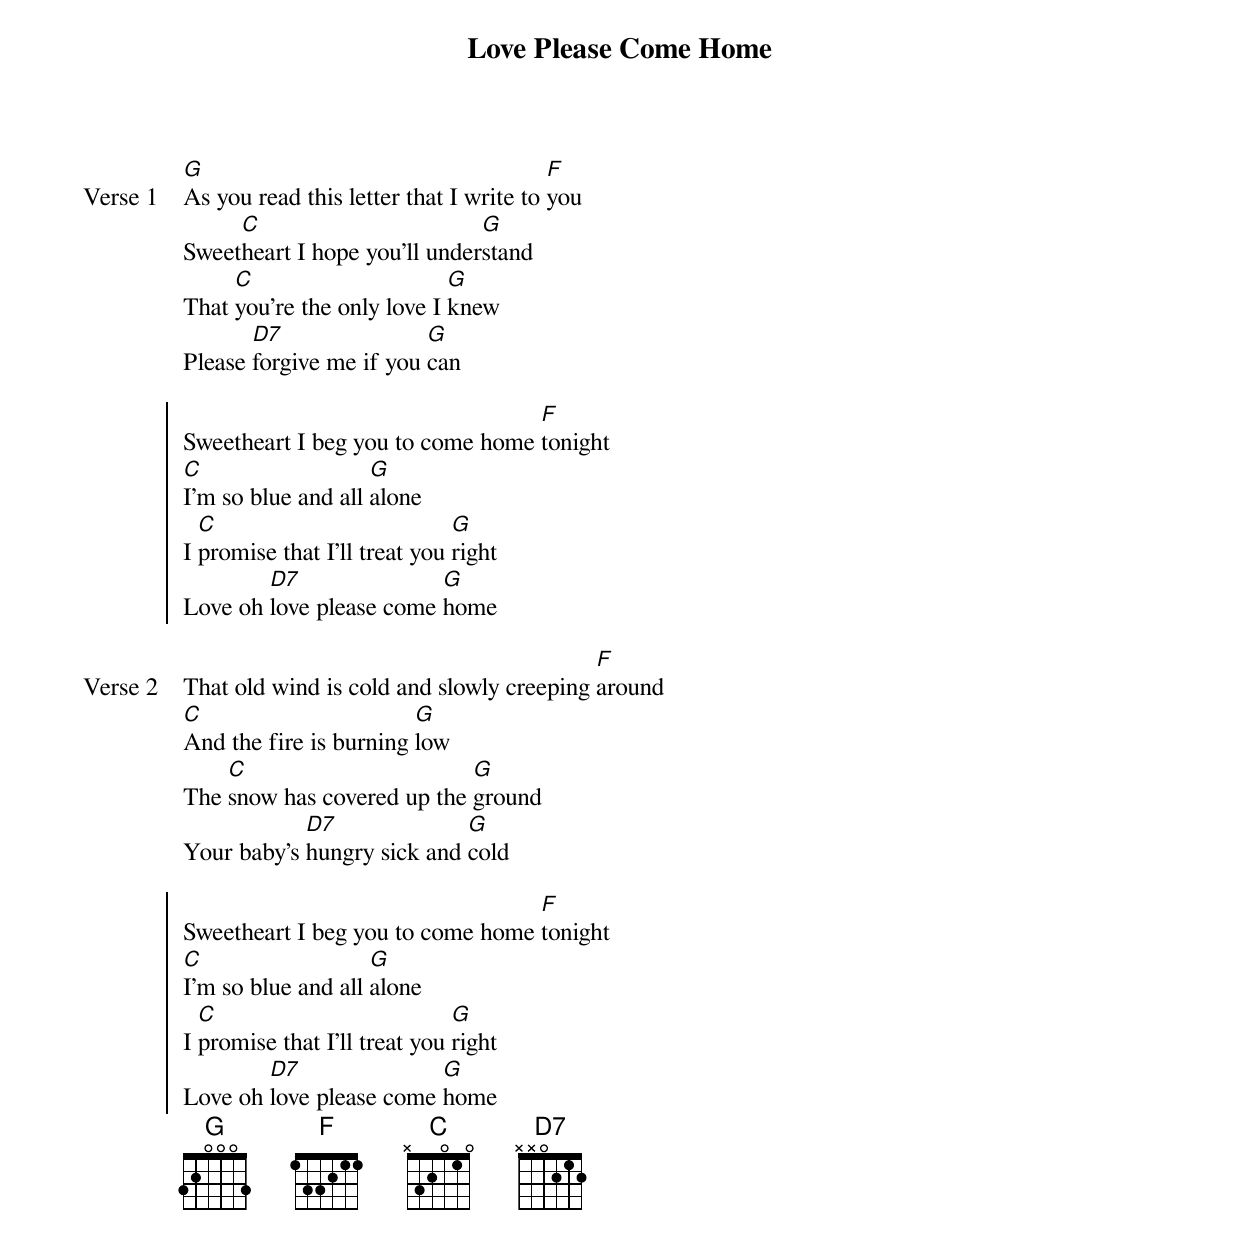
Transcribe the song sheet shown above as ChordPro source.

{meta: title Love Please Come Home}
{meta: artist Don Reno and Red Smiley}
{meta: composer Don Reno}

{start_of_verse: Verse 1}
[G]As you read this letter that I write to [F]you
Sweet[C]heart I hope you'll under[G]stand
That [C]you're the only love I [G]knew
Please [D7]forgive me if you [G]can
{end_of_verse}

{start_of_chorus}
Sweetheart I beg you to come home [F]tonight
[C]I'm so blue and all [G]alone
I [C]promise that I'll treat you [G]right
Love oh [D7]love please come [G]home
{end_of_chorus}

{start_of_verse: Verse 2}
That old wind is cold and slowly creeping [F]around
[C]And the fire is burning [G]low
The [C]snow has covered up the [G]ground
Your baby's [D7]hungry sick and [G]cold
{end_of_verse}

{start_of_chorus}
Sweetheart I beg you to come home [F]tonight
[C]I'm so blue and all [G]alone
I [C]promise that I'll treat you [G]right
Love oh [D7]love please come [G]home
{end_of_chorus}
